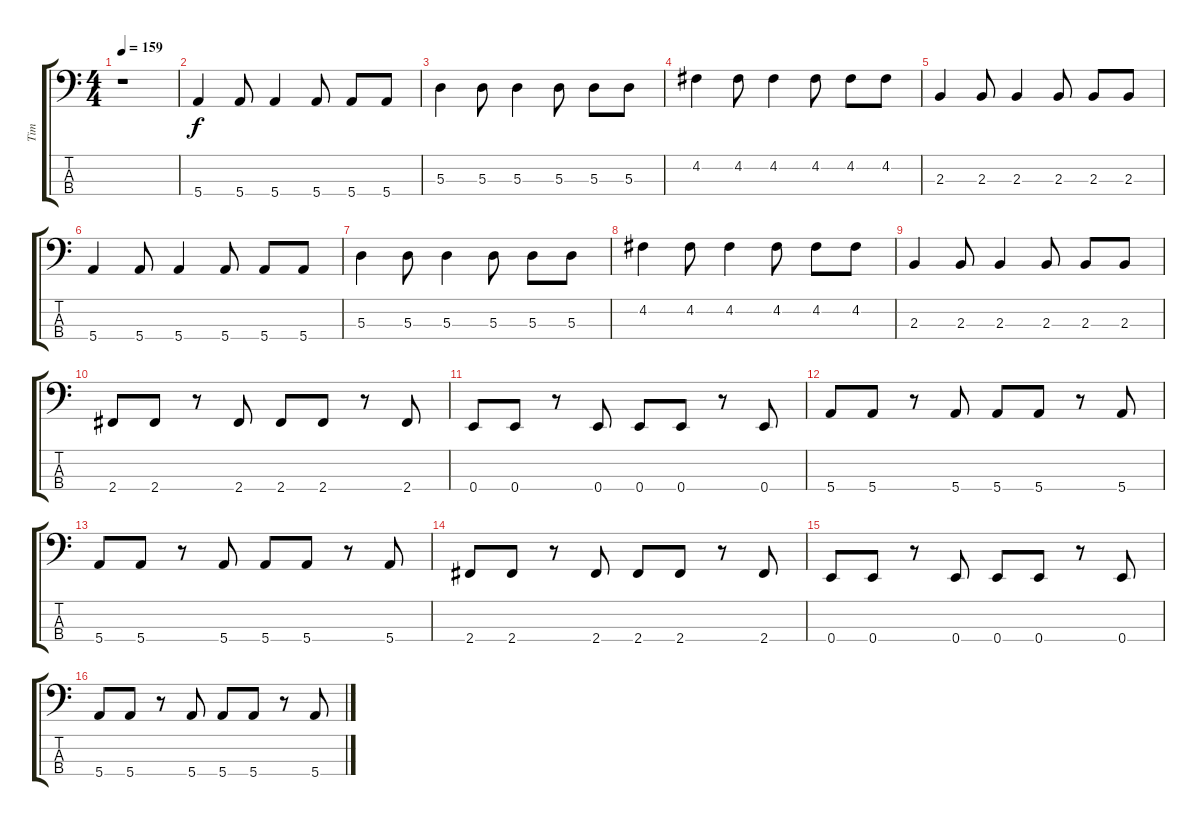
\track ("Tim" "Tim") {instrument electricbasspick}
\staff {score tabs}
\tuning (G2 D2 A1 E1) {hide}
\ts (4 4)
\tempo 159
\clef f4
\ks c
r.1{dy f instrument electricbasspick} |
5.4.4 5.4.8 5.4.4 5.4.8 5.4.8 5.4.8 |
5.3.4 5.3.8 5.3.4 5.3.8 5.3.8 5.3.8 |
4.2.4 4.2.8 4.2.4 4.2.8 4.2.8 4.2.8 |
2.3.4 2.3.8 2.3.4 2.3.8 2.3.8 2.3.8 |
5.4.4 5.4.8 5.4.4 5.4.8 5.4.8 5.4.8 |
5.3.4 5.3.8 5.3.4 5.3.8 5.3.8 5.3.8 |
4.2.4 4.2.8 4.2.4 4.2.8 4.2.8 4.2.8 |
2.3.4 2.3.8 2.3.4 2.3.8 2.3.8 2.3.8 |
2.4.8 2.4.8 r.8 2.4.8 2.4.8 2.4.8 r.8 2.4.8 |
0.4.8 0.4.8 r.8 0.4.8 0.4.8 0.4.8 r.8 0.4.8 |
5.4.8 5.4.8 r.8 5.4.8 5.4.8 5.4.8 r.8 5.4.8 |
5.4.8 5.4.8 r.8 5.4.8 5.4.8 5.4.8 r.8 5.4.8 |
2.4.8 2.4.8 r.8 2.4.8 2.4.8 2.4.8 r.8 2.4.8 |
0.4.8 0.4.8 r.8 0.4.8 0.4.8 0.4.8 r.8 0.4.8 |
5.4.8 5.4.8 r.8 5.4.8 5.4.8 5.4.8 r.8 5.4.8
